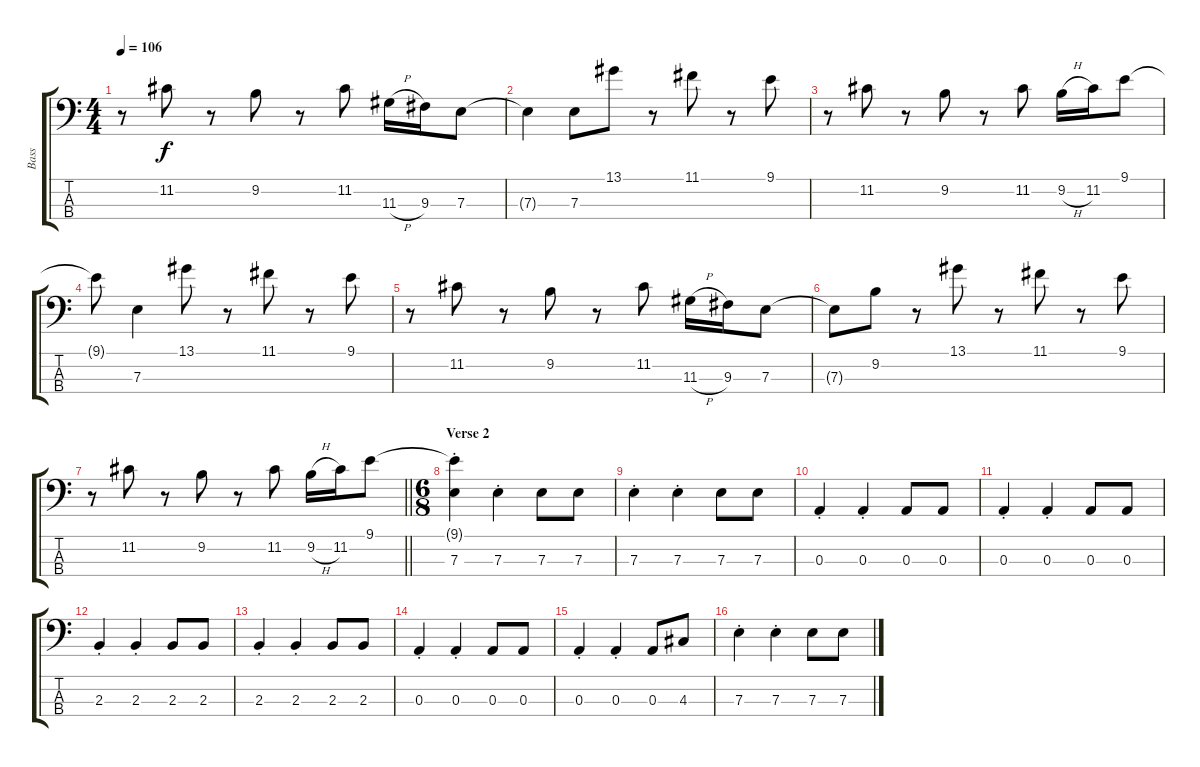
\track ("Bass" "Bass") {instrument electricbassfinger}
\staff {score tabs}
\tuning (G2 D2 A1 E1) {hide}
\ts (4 4)
\tempo 106
\clef f4
\ks c
r.8{dy f} 11.2.8 r.8 9.2.8 r.8 11.2.8 11.3{h}.16 9.3.16 7.3.8 |
7.3{t}.4 7.3.8 13.1.8 r.8 11.1.8 r.8 9.1.8 |
r.8 11.2.8 r.8 9.2.8 r.8 11.2.8 9.2{h}.16 11.2.16 9.1.8 |
9.1{t}.8 7.3.4 13.1.8 r.8 11.1.8 r.8 9.1.8 |
r.8 11.2.8 r.8 9.2.8 r.8 11.2.8 11.3{h}.16 9.3.16 7.3.8 |
7.3{t}.8 9.2.8 r.8 13.1.8 r.8 11.1.8 r.8 9.1.8 |
\barLineRight lightlight
r.8 11.2.8 r.8 9.2.8 r.8 11.2.8 9.2{h}.16 11.2.16 9.1.8 |
\ts (6 8)
\section ("" "Verse 2")
(9.1{t} 7.3{st}).4 7.3{st}.4 7.3.8 7.3.8 |
7.3{st}.4 7.3{st}.4 7.3.8 7.3.8 |
0.3{st}.4 0.3{st}.4 0.3.8 0.3.8 |
0.3{st}.4 0.3{st}.4 0.3.8 0.3.8 |
2.3{st}.4 2.3{st}.4 2.3.8 2.3.8 |
2.3{st}.4 2.3{st}.4 2.3.8 2.3.8 |
0.3{st}.4 0.3{st}.4 0.3.8 0.3.8 |
0.3{st}.4 0.3{st}.4 0.3.8 4.3.8 |
7.3{st}.4 7.3{st}.4 7.3.8 7.3.8
